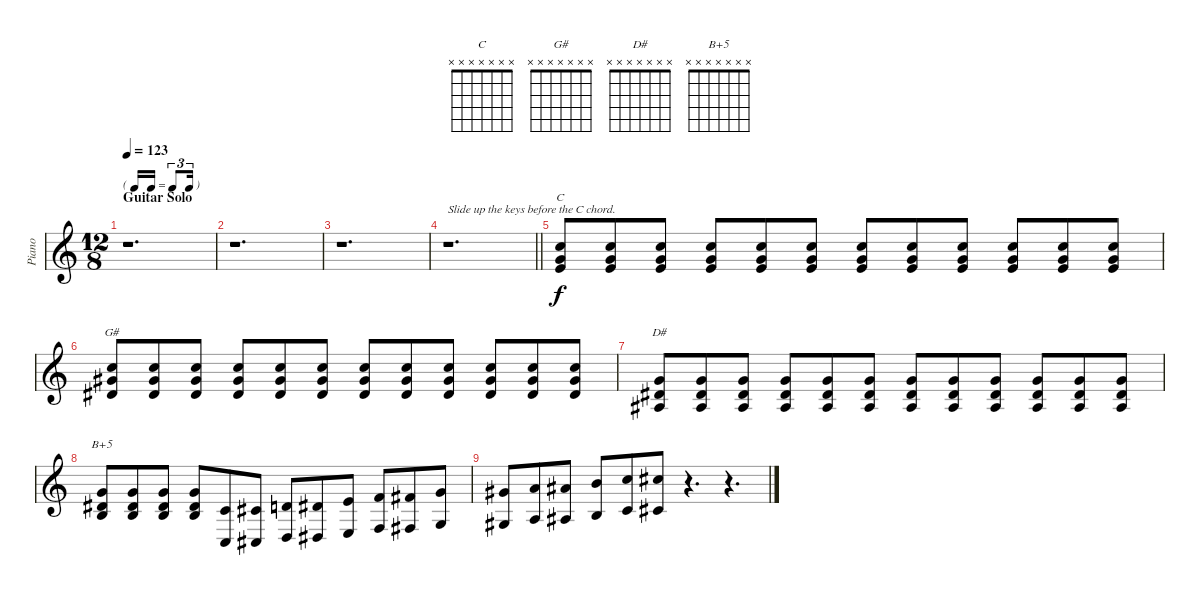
\track ("Piano" "Piano") {instrument acousticgrandpiano}
\staff {score}
\tuning (E4 B3 G3 D3 A2 E2 B1) {hide}
\chord ("C" x x x x x x x)
\chord ("G#" x x x x x x x)
\chord ("D#" x x x x x x x)
\chord ("B+5" x x x x x x x)
\ts (12 8)
\tf triplet16th
\section ("" "Guitar Solo")
\tempo 123
\clef g2
\ks c
r.1{d dy f instrument acousticgrandpiano} |
r.1{d} |
r.1{d} |
\barLineRight lightlight
r.1{d txt "Slide up the keys before the C chord."} |
(8.1 8.2 9.3).8{ch "C"} (8.1 8.2 9.3).8 (8.1 8.2 9.3).8 (8.1 8.2 9.3).8 (8.1 8.2 9.3).8 (8.1 8.2 9.3).8 (8.1 8.2 9.3).8 (8.1 8.2 9.3).8 (8.1 8.2 9.3).8 (8.1 8.2 9.3).8 (8.1 8.2 9.3).8 (8.1 8.2 9.3).8 |
(8.1 9.2 8.3).8{ch "G#"} (8.1 9.2 8.3).8 (8.1 9.2 8.3).8 (8.1 9.2 8.3).8 (8.1 9.2 8.3).8 (8.1 9.2 8.3).8 (8.1 9.2 8.3).8 (8.1 9.2 8.3).8 (8.1 9.2 8.3).8 (8.1 9.2 8.3).8 (8.1 9.2 8.3).8 (8.1 9.2 8.3).8 |
(3.1 4.2 3.3).8{ch "D#"} (3.1 4.2 3.3).8 (3.1 4.2 3.3).8 (3.1 4.2 3.3).8 (3.1 4.2 3.3).8 (3.1 4.2 3.3).8 (3.1 4.2 3.3).8 (3.1 4.2 3.3).8 (3.1 4.2 3.3).8 (3.1 4.2 3.3).8 (3.1 4.2 3.3).8 (3.1 4.2 3.3).8 |
(3.1 4.2 4.3).8{ch "B+5"} (3.1 4.2 4.3).8 (3.1 4.2 4.3).8 (3.1 4.2 4.3).8 (5.3 3.5).8 (6.3 4.5).8 (7.3 5.5).8 (8.3 6.5).8 (9.3 7.5).8 (10.3 8.5).8 (11.3 9.5).8 (12.3 10.5).8 |
(13.3 11.5).8 (14.3 12.5).8 (15.3 13.5).8 (16.3 14.5).8 (17.3 15.5).8 (18.3 16.5).8 r.4{d} r.4{d}
